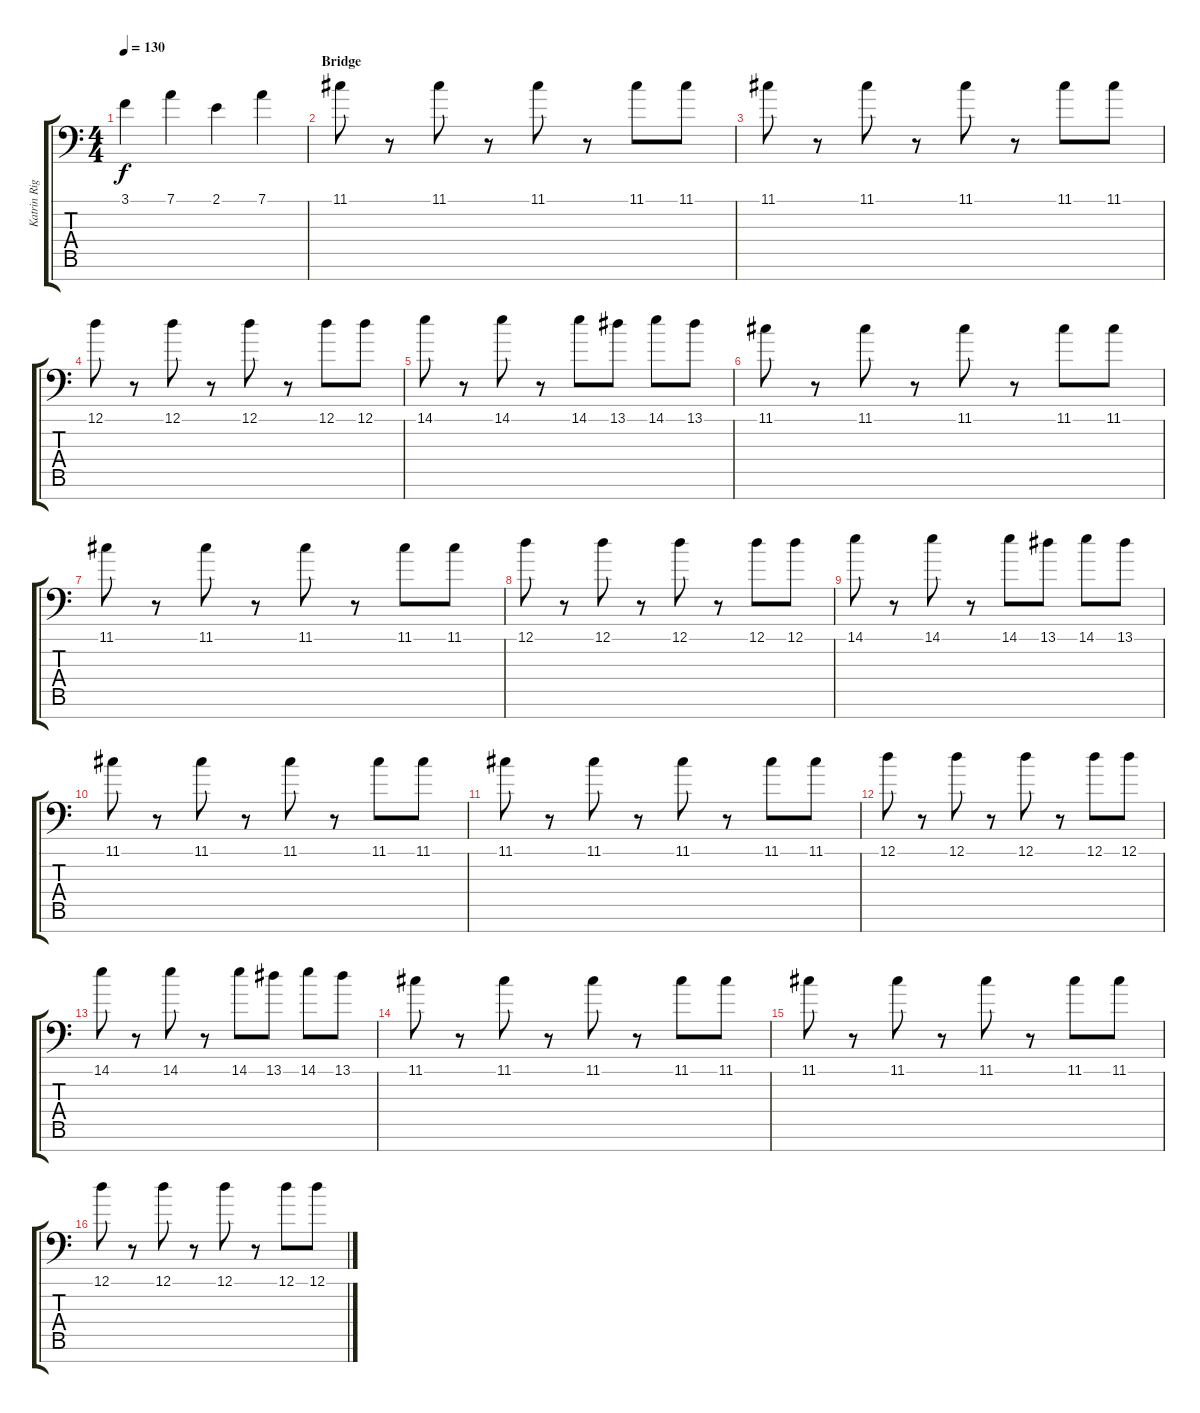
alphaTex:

\track ("Katrin Right Hand" "Katrin Rig") {instrument stringensemble1}
\staff {score tabs}
\tuning (D4 A3 F3 C3 G2 D2 A1) {hide}
\ts (4 4)
\tempo 130
\clef f4
\ks c
3.1.4{dy f} 7.1.4 2.1.4 7.1.4 |
\section ("" "Bridge")
11.1.8 r.8 11.1.8 r.8 11.1.8 r.8 11.1.8 11.1.8 |
11.1.8 r.8 11.1.8 r.8 11.1.8 r.8 11.1.8 11.1.8 |
12.1.8 r.8 12.1.8 r.8 12.1.8 r.8 12.1.8 12.1.8 |
14.1.8 r.8 14.1.8 r.8 14.1.8 13.1.8 14.1.8 13.1.8 |
11.1.8 r.8 11.1.8 r.8 11.1.8 r.8 11.1.8 11.1.8 |
11.1.8 r.8 11.1.8 r.8 11.1.8 r.8 11.1.8 11.1.8 |
12.1.8 r.8 12.1.8 r.8 12.1.8 r.8 12.1.8 12.1.8 |
14.1.8 r.8 14.1.8 r.8 14.1.8 13.1.8 14.1.8 13.1.8 |
11.1.8 r.8 11.1.8 r.8 11.1.8 r.8 11.1.8 11.1.8 |
11.1.8 r.8 11.1.8 r.8 11.1.8 r.8 11.1.8 11.1.8 |
12.1.8 r.8 12.1.8 r.8 12.1.8 r.8 12.1.8 12.1.8 |
14.1.8 r.8 14.1.8 r.8 14.1.8 13.1.8 14.1.8 13.1.8 |
11.1.8 r.8 11.1.8 r.8 11.1.8 r.8 11.1.8 11.1.8 |
11.1.8 r.8 11.1.8 r.8 11.1.8 r.8 11.1.8 11.1.8 |
12.1.8 r.8 12.1.8 r.8 12.1.8 r.8 12.1.8 12.1.8
